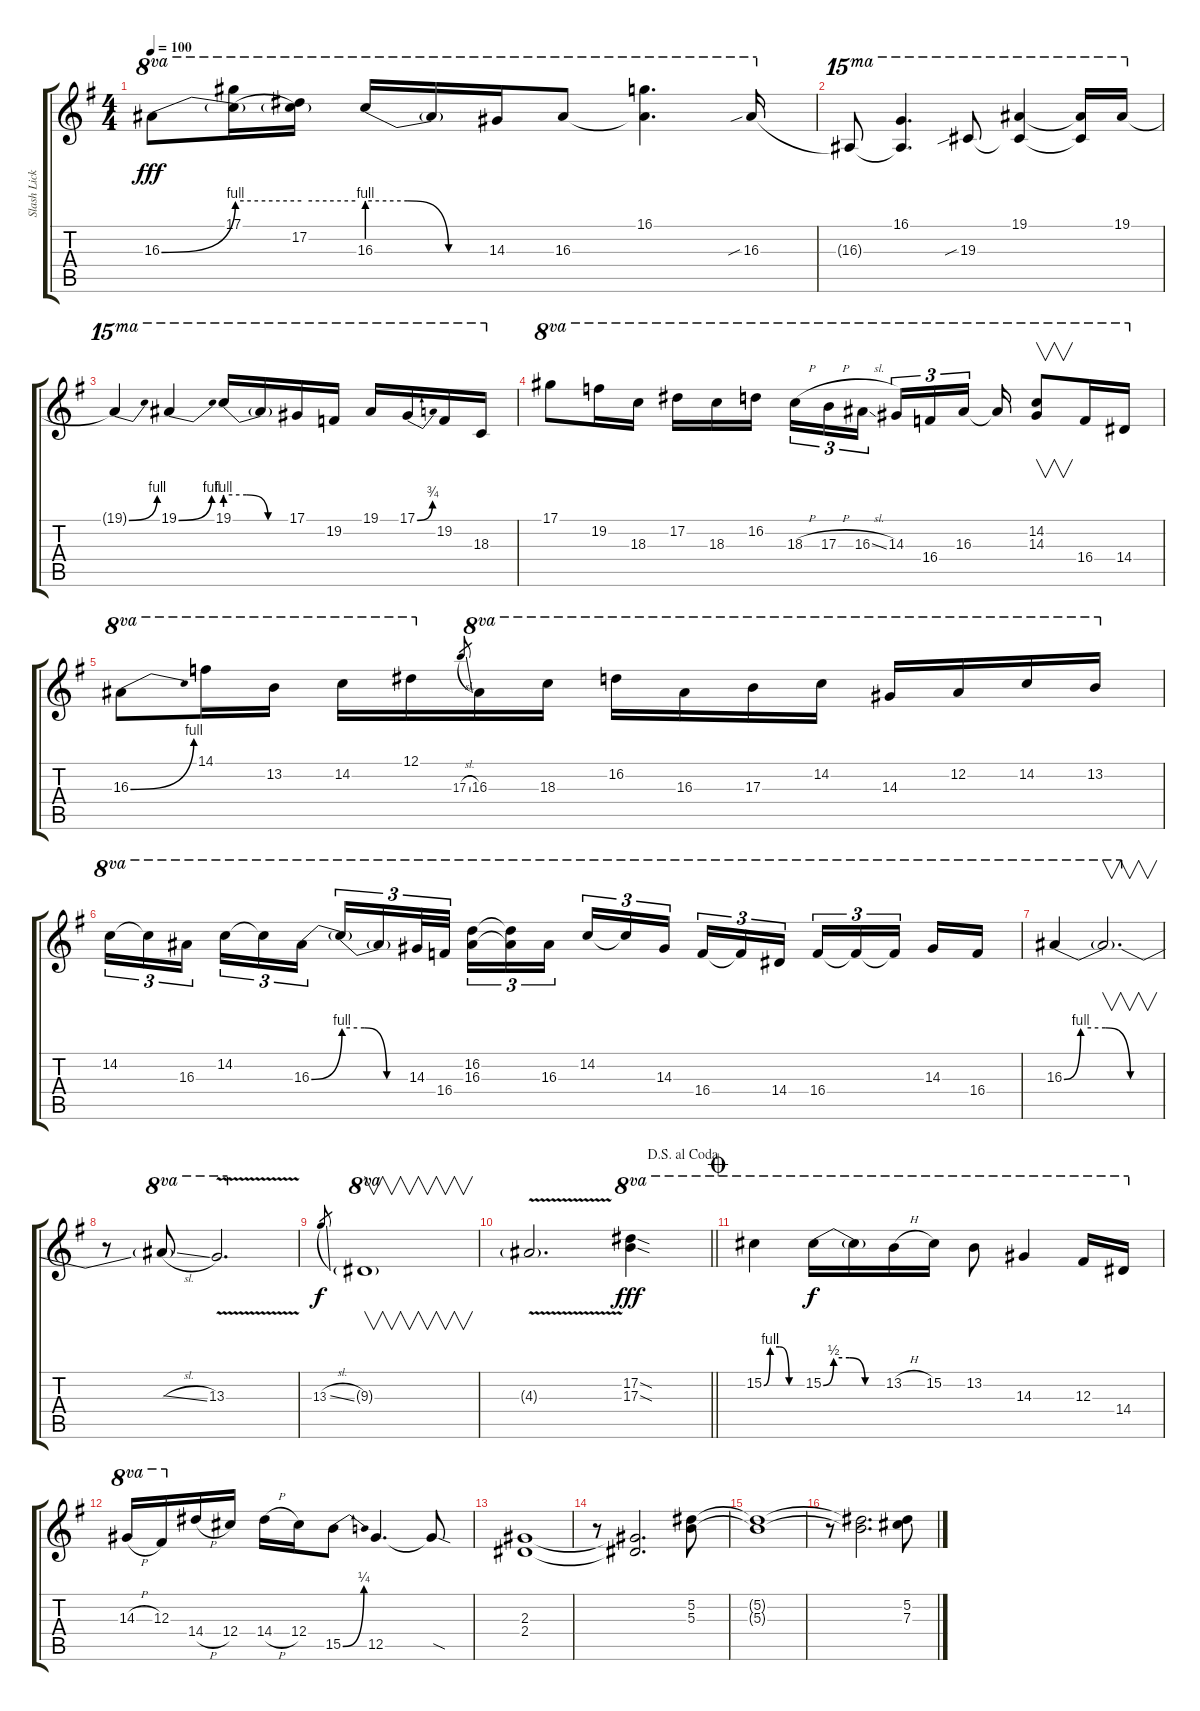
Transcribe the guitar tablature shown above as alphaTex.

\track ("Slash Licks" "Slash Lick") {instrument distortionguitar}
\staff {score tabs}
\tuning (Eb4 Bb3 Gb3 Db3 Ab2 Eb2) {hide}
\ts (4 4)
\tempo 100
\clef g2
\ks g
16.3{be (bend 0 0 60 4)}.8{ot 8va dy fff} (17.1 16.3{be (hold 0 4 60 4) t}).16{ot 8va} (17.2 16.3{be (hold 0 4 60 4) t}).16{ot 8va} 16.3{be (custom 0 4 20 4 40 0 60 0)}.16{ot 8va} 16.3{t}.16{ot 8va} 14.3.16{ot 8va} 16.3.8{ot 8va} (16.1 16.3{t}).4{d ot 8va} 16.3{sib}.16{ot 8va} |
16.3{t}.8{ot 15ma} (16.1 16.3{t}).4{d ot 15ma} 19.3{sib}.8{ot 15ma} (19.1 19.3{t}).4{ot 15ma} (19.1{t} 19.3{t}).16{ot 15ma} 19.1.16{ot 15ma} |
19.1{be (bend 0 0 60 4) t}.4{ot 15ma} 19.1{be (bend 0 0 60 4)}.4{ot 15ma} 19.1{be (custom 0 4 20 4 40 0 60 0)}.16{ot 15ma} 19.1{t}.16{ot 15ma} 17.1.16{ot 15ma} 19.2.16{ot 15ma} 19.1.16{ot 15ma} 17.1{be (bend 0 0 60 3)}.16{ot 15ma} 19.2.16{ot 15ma} 18.3.16{ot 15ma} |
17.1.8{ot 8va} 19.2.16{ot 8va} 18.3.16{ot 8va} 17.2.16{ot 8va} 18.3.16{ot 8va} 16.2.16{ot 8va beam splitsecondary} 18.3{h}.16{tu (3 2) ot 8va} 17.3{h}.16{tu (3 2) ot 8va} 16.3{sl}.16{tu (3 2) ot 8va beam splitsecondary} 14.3.16{tu (3 2) ot 8va} 16.4.16{tu (3 2) ot 8va} 16.3.16{tu (3 2) ot 8va beam splitsecondary} 16.3{t}.16{ot 8va} (14.2 14.3).8{v ot 8va} 16.4.16{ot 8va} 14.4.16{ot 8va} |
16.3{be (bend 0 0 60 4)}.8{ot 8va} 14.1.16{ot 8va} 13.2.16{ot 8va} 14.2.16{ot 8va} 12.1.16{ot 8va} 17.3{sl}.8{gr} 16.3.16{ot 8va} 18.3.16{ot 8va} 16.2.16{ot 8va} 16.3.16{ot 8va} 17.3.16{ot 8va} 14.2.16{ot 8va} 14.3.16{ot 8va} 12.2.16{ot 8va} 14.2.16{ot 8va} 13.2.16{ot 8va} |
14.2.16{tu (3 2) ot 8va} 14.2{t}.16{tu (3 2) ot 8va} 16.3.16{tu (3 2) ot 8va beam splitsecondary} 14.2.16{tu (3 2) ot 8va} 14.2{t}.16{tu (3 2) ot 8va} 16.3{be (bend 0 0 60 4)}.16{tu (3 2) ot 8va} 16.3{be (custom 0 4 20 4 40 0 60 0) t}.16{tu (3 2) ot 8va} 16.3{t}.16{tu (3 2) ot 8va} 14.3.32{tu (3 2) ot 8va} 16.4.32{tu (3 2) ot 8va beam splitsecondary} (16.2 16.3).16{tu (3 2) ot 8va} (16.2{t} 16.3{t}).16{tu (3 2) ot 8va} 16.3.16{tu (3 2) ot 8va} 14.2.16{tu (3 2) ot 8va} 14.2{t}.16{tu (3 2) ot 8va} 14.3.16{tu (3 2) ot 8va beam splitsecondary} 16.4.16{tu (3 2) ot 8va} 16.4{t}.16{tu (3 2) ot 8va} 14.4.16{tu (3 2) ot 8va} 16.4.16{tu (3 2) ot 8va} 16.4{t}.16{tu (3 2) ot 8va} 16.4{t}.16{tu (3 2) ot 8va beam splitsecondary} 14.3.16{ot 8va} 16.4.16{ot 8va} |
16.3{be (custom 0 0 10 4 25 4 40 0 60 0)}.4{ot 8va} 16.3{t}.2{v d ot 8va} |
r.8 16.3{sl t}.8{ot 8va} 13.3{v}.2{d ot 8va} |
13.3{sl}.8{gr dy f} 9.3{g}.1{v ot 8va} |
\jump dalsegnoalcoda
\barLineRight lightlight
4.3{v g}.2{d} (17.2{sod} 17.3{sod}).4{ot 8va dy fff} |
\jump coda
15.2{be (custom 0 0 10 4 25 4 40 0 60 0)}.4{ot 8va} 15.2{be (custom 0 0 10 2 25 2 40 0 60 0)}.16{ot 8va dy f} 15.2{t}.16{ot 8va} 13.2{h}.16{ot 8va} 15.2.16{ot 8va} 13.2.8{ot 8va} 14.3.4{ot 8va} 12.3.16{ot 8va} 14.4.16{ot 8va} |
14.3{h}.16{ot 8va} 12.3.16{ot 8va} 14.4{h}.16 12.4.16 14.4{h}.16 12.4.16 15.5{be (bend 0 0 60 1)}.8 12.5.4{d} 12.5{sod t}.8 |
(2.3 2.4).1 |
r.8 (2.3{t} 2.4{t}).2{d} (5.2 5.3).8 |
(5.2{t} 5.3{t}).1 |
r.8 (5.2{t} 5.3{t}).2{d} (5.2 7.3).8
